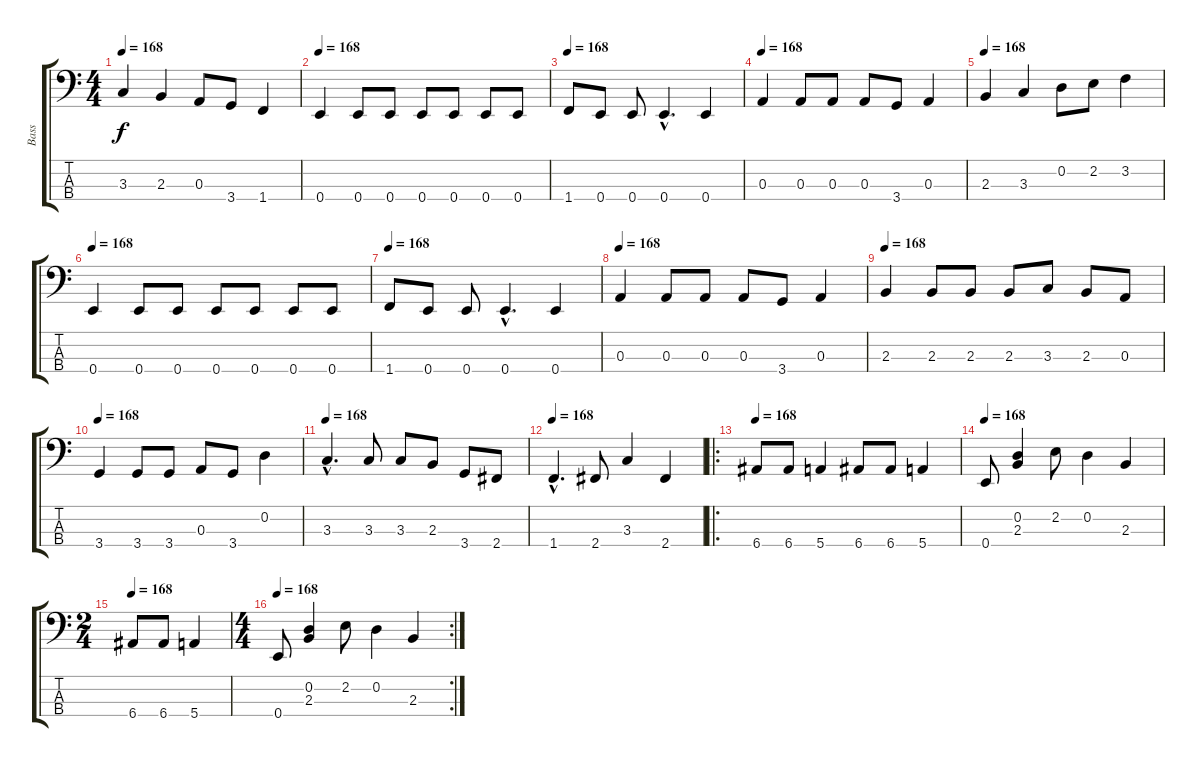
\track ("Bass" "Bass") {instrument electricbassfinger}
\staff {score tabs}
\tuning (G2 D2 A1 E1) {hide}
\ts (4 4)
\tempo 168
\clef f4
\ks c
3.3.4{dy f} 2.3.4 0.3.8 3.4.8 1.4.4 |
\tempo 168
0.4.4 0.4.8 0.4.8 0.4.8 0.4.8 0.4.8 0.4.8 |
\tempo 168
1.4.8 0.4.8 0.4.8 0.4{hac}.4{d} 0.4.4 |
\tempo 168
0.3.4 0.3.8 0.3.8 0.3.8 3.4.8 0.3.4 |
\tempo 168
2.3.4 3.3.4 0.2.8 2.2.8 3.2.4 |
\tempo 168
0.4.4 0.4.8 0.4.8 0.4.8 0.4.8 0.4.8 0.4.8 |
\tempo 168
1.4.8 0.4.8 0.4.8 0.4{hac}.4{d} 0.4.4 |
\tempo 168
0.3.4 0.3.8 0.3.8 0.3.8 3.4.8 0.3.4 |
\tempo 168
2.3.4 2.3.8 2.3.8 2.3.8 3.3.8 2.3.8 0.3.8 |
\tempo 168
3.4.4 3.4.8 3.4.8 0.3.8 3.4.8 0.2.4 |
\tempo 168
3.3{hac}.4{d} 3.3.8 3.3.8 2.3.8 3.4.8 2.4.8 |
\tempo 168
1.4{hac}.4{d} 2.4.8 3.3.4 2.4.4 |
\ro
\tempo 168
6.4.8 6.4.8 5.4.4 6.4.8 6.4.8 5.4.4 |
\tempo 168
0.4.8 (0.2 2.3).4 2.2.8 0.2.4 2.3.4 |
\ts (2 4)
\tempo 168
6.4.8 6.4.8 5.4.4 |
\rc 2
\ts (4 4)
\tempo 168
0.4.8 (0.2 2.3).4 2.2.8 0.2.4 2.3.4
